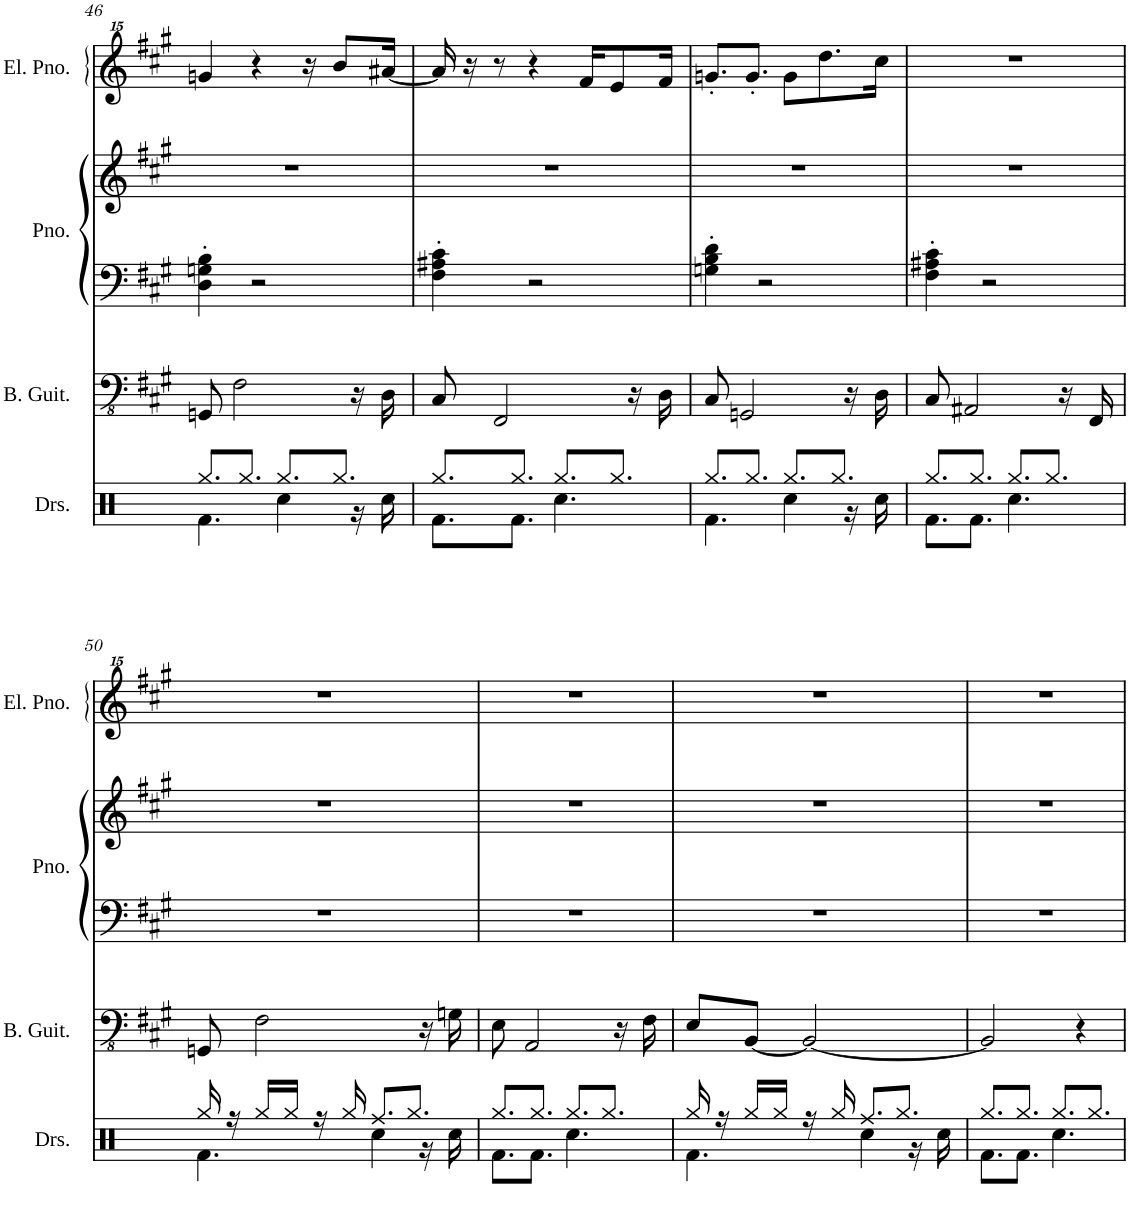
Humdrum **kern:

**kern	**kern	**kern	**kern	**kern
*part4	*part3	*part2	*part2	*part1
*staff5	*staff4	*staff3	*staff2	*staff1
*I"Drumset	*I"Bass Guitar	*I"Piano	*	*I"Electric Piano
*I'Drs.	*I'B. Guit.	*I'Pno.	*	*I'El. Pno.
!!LO:PB:g=z
*clefX	*clefFv4	*clefF4	*clefG2	*clefG^^2
*	*	*	*	*Trd7c12
*k[]	*k[f#c#g#]	*k[f#c#g#]	*k[f#c#g#]	*k[f#c#g#]
*M6/8	*M6/8	*M6/8	*M6/8	*M6/8
=46	=46	=46	=46	=46
*^	*	*	*	*
8.Rgg/L	4.Rf\	8GGGn/	4D\' 4Gn\' 4B\'	2.r	4gggn/
.	.	2FF#\	.	.	.
8.Rgg/J	.	.	.	.	.
.	.	.	2r	.	4r
8.Rgg/L	4Rcc\	.	.	.	.
.	.	.	.	.	16r
8.Rgg/J	.	.	.	.	8bbb/L
.	16r	16r	.	.	.
.	16Rcc\	16DD\	.	.	[16aaa#X/Jk
=47	=47	=47	=47	=47	=47
8.Rgg/L	8.Rf\L	8CC#/	4F#\' 4A#X\' 4c#\'	2.r	16aaa#/]
.	.	.	.	.	16r
.	.	2FFF#/	.	.	8r
8.Rgg/J	8.Rf\J	.	.	.	.
.	.	.	2r	.	4r
8.Rgg/L	4.Rcc\	.	.	.	.
.	.	.	.	.	16fff#/KL
8.Rgg/J	.	.	.	.	8eee/
.	.	16r	.	.	.
.	.	16DD\	.	.	16fff#/Jk
=48	=48	=48	=48	=48	=48
8.Rgg/L	4.Rf\	8CC#/	4Gn\' 4B\' 4d\'	2.r	8.gggn'/L
.	.	2GGGn/	.	.	.
8.Rgg/J	.	.	.	.	8.ggg'/J
.	.	.	2r	.	.
8.Rgg/L	4Rcc\	.	.	.	8ggg\L
.	.	.	.	.	8.dddd\
8.Rgg/J	.	.	.	.	.
.	16r	16r	.	.	.
.	16Rcc\	16DD\	.	.	16cccc#\Jk
=49	=49	=49	=49	=49	=49
8.Rgg/L	8.Rf\L	8CC#/	4F#\' 4A#X\' 4c#\'	2.r	2.r
.	.	2AAA#X/	.	.	.
8.Rgg/J	8.Rf\J	.	.	.	.
.	.	.	2r	.	.
8.Rgg/L	4.Rcc\	.	.	.	.
8.Rgg/J	.	.	.	.	.
.	.	16r	.	.	.
.	.	16FFF#/	.	.	.
!!LO:LB:g=z
=50	=50	=50	=50	=50	=50
16Rgg/	4.Rf\	8GGGn/	2.r	2.r	2.r
16r	.	.	.	.	.
16Rgg/LL	.	2FF#\	.	.	.
16Rgg/JJ	.	.	.	.	.
16r	.	.	.	.	.
16Rgg/	.	.	.	.	.
8.Rff/L	4Rcc\	.	.	.	.
8.Rgg/J	.	.	.	.	.
.	16r	16r	.	.	.
.	16Rcc\	16GGn\	.	.	.
=51	=51	=51	=51	=51	=51
8.Rgg/L	8.Rf\L	8EE\	2.r	2.r	2.r
.	.	2AAA/	.	.	.
8.Rgg/J	8.Rf\J	.	.	.	.
8.Rgg/L	4.Rcc\	.	.	.	.
8.Rgg/J	.	.	.	.	.
.	.	16r	.	.	.
.	.	16FF#\	.	.	.
=52	=52	=52	=52	=52	=52
16Rgg/	4.Rf\	8EE/L	2.r	2.r	2.r
16r	.	.	.	.	.
16Rgg/LL	.	[8BBB/J	.	.	.
16Rgg/JJ	.	.	.	.	.
16r	.	2BBB/_	.	.	.
16Rgg/	.	.	.	.	.
8.Rff/L	4Rcc\	.	.	.	.
8.Rgg/J	.	.	.	.	.
.	16r	.	.	.	.
.	16Rcc\	.	.	.	.
=53	=53	=53	=53	=53	=53
8.Rgg/L	8.Rf\L	2BBB/]	2.r	2.r	2.r
8.Rgg/J	8.Rf\J	.	.	.	.
8.Rgg/L	4.Rcc\	.	.	.	.
.	.	4r	.	.	.
8.Rgg/J	.	.	.	.	.
*v	*v	*	*	*	*
=	=	=	=	=
*-	*-	*-	*-	*-
